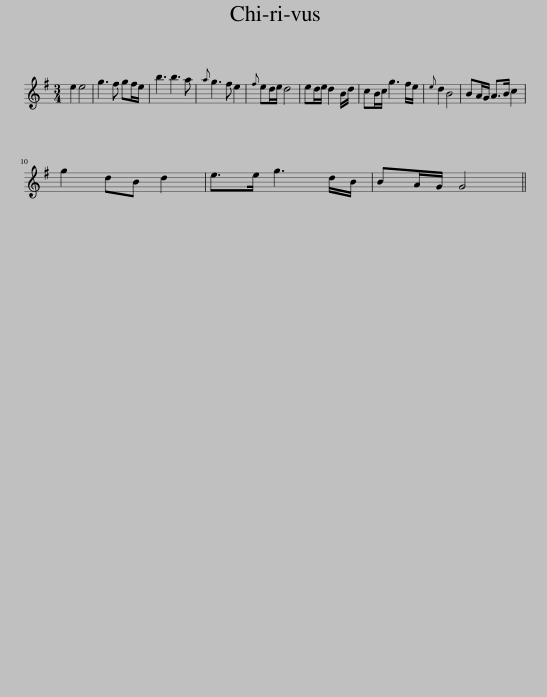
X:1
L:1/8
M:3/4
I:linebreak $
K:G
V:1 treble
V:1
 e2 e4 | g3 f gf/e/ | b3 b3 a |{a} g3 f e2 |{f} ed/e/ d4 | %5
 ed/e/ d2 B/d/ | cB/c/ g3 f/e/ |{e} d2 B4 | BA/G/ A>B c2 |$ g2 dB d2 | %10
 e>e g3 d/B/ | BA/G/ G4 || %12
